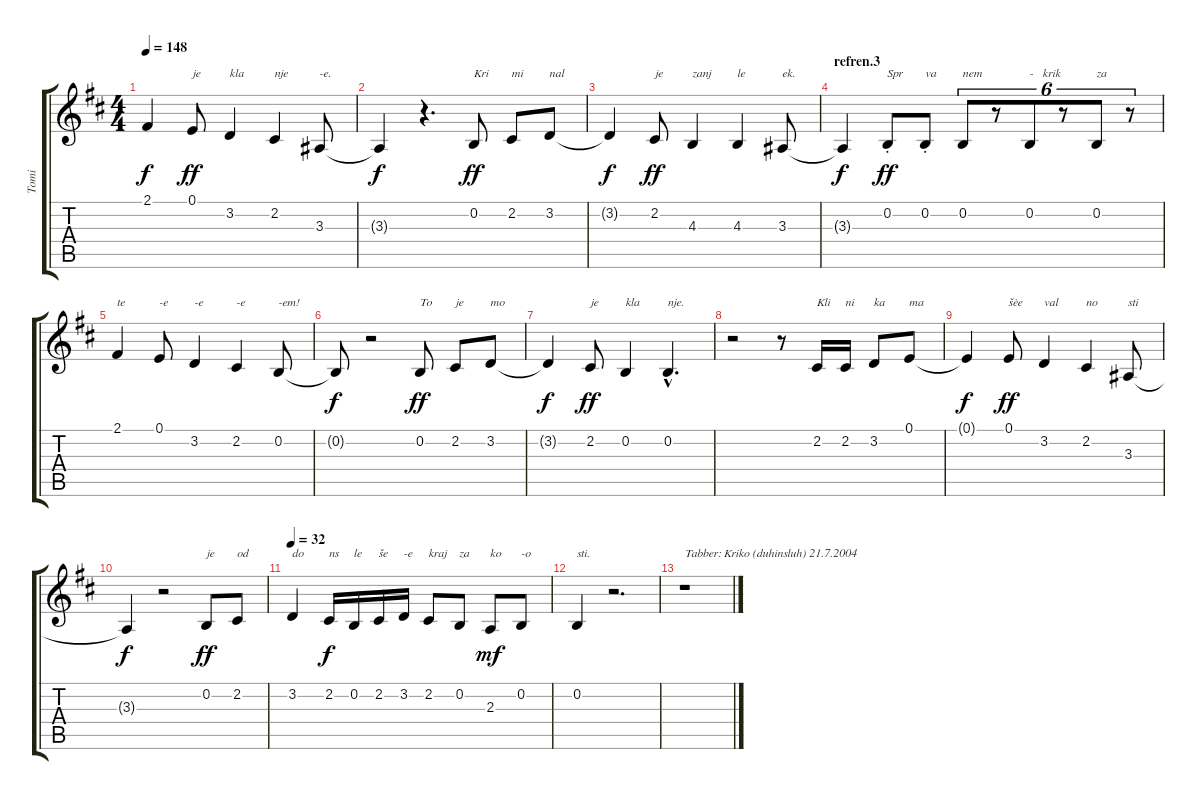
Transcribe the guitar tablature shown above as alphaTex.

\track ("Tomi" "Tomi") {instrument tenorsax}
\staff {score tabs}
\tuning (E4 B3 G3 D3 A2 E2) {hide}
\ts (4 4)
\tempo 148
\clef g2
\ks d
2.1{t}.4{dy f} 0.1.8{txt "je" dy ff} 3.2.4{txt "kla"} 2.2.4{txt "nje"} 3.3.8{txt "-e."} |
3.3{t}.4{dy f} r.4{d} 0.2.8{txt "Kri" dy ff} 2.2.8{txt "mi"} 3.2.8{txt "nal"} |
3.2{t}.4{dy f} 2.2.8{txt "je" dy ff} 4.3.4{txt "zanj"} 4.3.4{txt "le"} 3.3.8{txt "ek."} |
\section ("" "refren.3")
3.3{t}.4{dy f} 0.2{st}.8{txt "Spr" dy ff} 0.2{st}.8{txt "va"} 0.2.8{tu (6 4) txt "nem"} r.8{tu (6 4)} 0.2.8{tu (6 4) txt "-   krik"} r.8{tu (6 4)} 0.2.8{tu (6 4) txt "za"} r.8{tu (6 4)} |
2.1.4{txt "te"} 0.1.8{txt "-e"} 3.2.4{txt "-e"} 2.2.4{txt "-e"} 0.2.8{txt "-em!"} |
0.2{t}.8{dy f} r.2 0.2.8{txt "To" dy ff} 2.2.8{txt "je"} 3.2.8{txt "mo"} |
3.2{t}.4{dy f} 2.2.8{txt "je" dy ff} 0.2.4{txt "kla"} 0.2{hac}.4{d txt "nje."} |
r.2 r.8 2.2.16{txt "Kli"} 2.2.16{txt "ni"} 3.2.8{txt "ka"} 0.1.8{txt "ma"} |
0.1{t}.4{dy f} 0.1.8{txt "šèe" dy ff} 3.2.4{txt "val"} 2.2.4{txt "no"} 3.3.8{txt "sti"} |
3.3{t}.4{dy f} r.2 0.2.8{txt "je" dy ff} 2.2.8{txt "od"} |
\tempo 32
3.2.4{txt "do"} 2.2.16{txt "ns" dy f} 0.2.16{txt "le"} 2.2.16{txt "še"} 3.2.16{txt "-e"} 2.2.8{txt "kraj"} 0.2.8{txt "za"} 2.3.8{txt "ko" dy mf} 0.2.8{txt "-o"} |
0.2.4{txt "sti."} r.2{d} |
r.1{txt "Tabber: Kriko (duhinsluh) 21.7.2004"}
